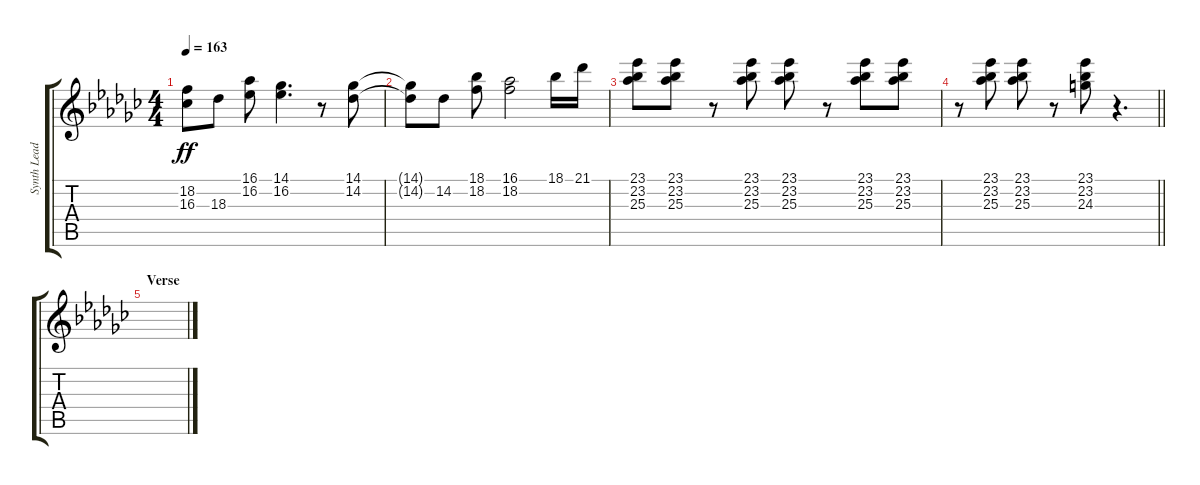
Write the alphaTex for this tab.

\track ("Synth Lead 1" "Synth Lead") {instrument lead2sawtooth}
\staff {score tabs}
\tuning (E4 B3 G3 D3 A2 E2) {hide}
\ts (4 4)
\tempo 163
\clef g2
\ks gb
(18.2 16.3).8{dy ff} 18.3.8 (16.1 16.2).8 (14.1 16.2).4{d} r.8 (14.1 14.2).8 |
(14.1{t} 14.2{t}).8 14.2.8 (18.1 18.2).8 (16.1 18.2).2 18.1.16 21.1.16 |
(23.1 23.2 25.3).8 (23.1 23.2 25.3).8 r.8 (23.1 23.2 25.3).8 (23.1 23.2 25.3).8 r.8 (23.1 23.2 25.3).8 (23.1 23.2 25.3).8 |
\barLineRight lightlight
r.8 (23.1 23.2 25.3).8 (23.1 23.2 25.3).8 r.8 (23.1 23.2 24.3).8 r.4{d} |
\section ("" "Verse")
